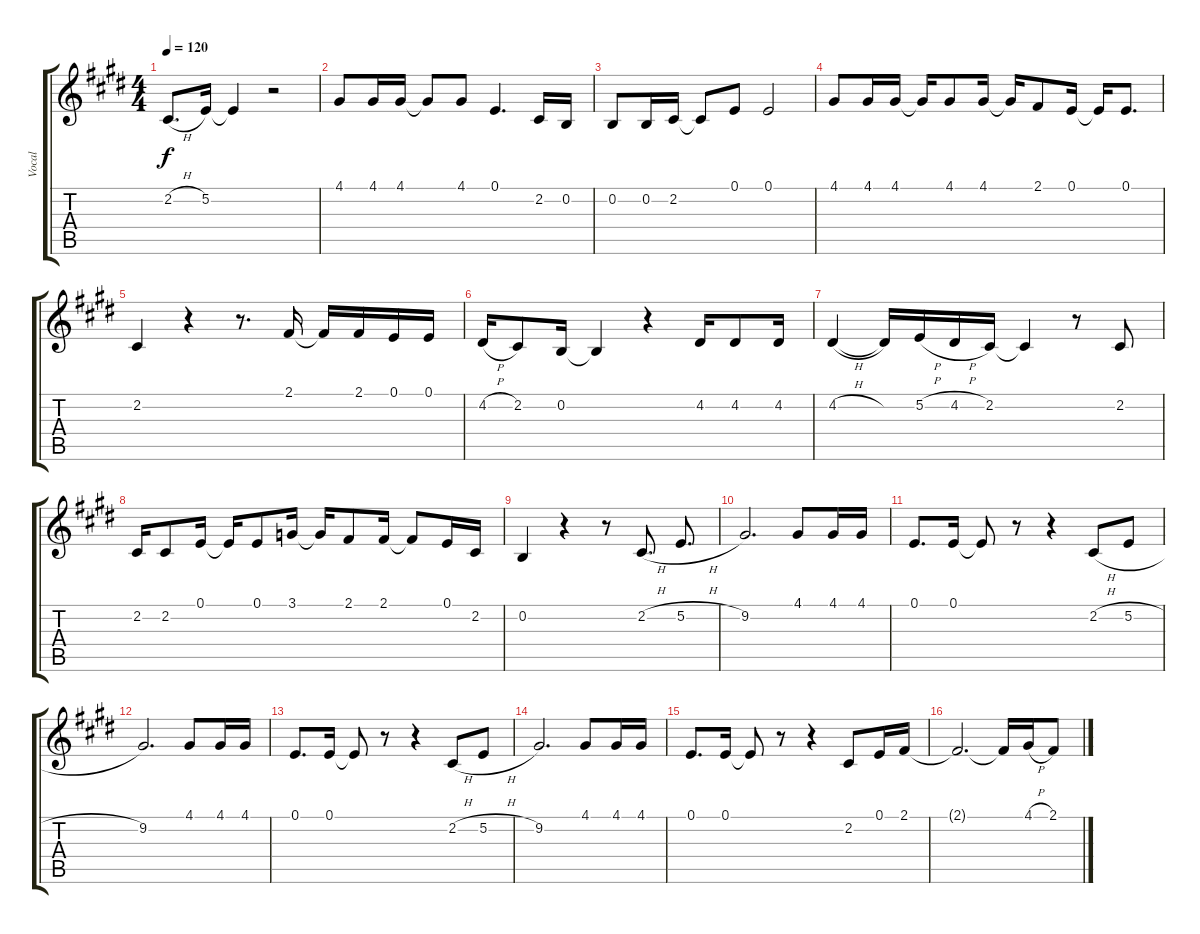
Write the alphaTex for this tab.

\track ("Vocal" "Vocal") {instrument lead2sawtooth}
\staff {score tabs}
\tuning (E4 B3 G3 D3 A2 E2) {hide}
\ts (4 4)
\tempo 120
\clef g2
\ks e
2.2{h}.8{d dy f} 5.2.16 5.2{t}.4 r.2 |
4.1.8 4.1.16 4.1.16 4.1{t}.8 4.1.8 0.1.4{d} 2.2.16 0.2.16 |
0.2.8 0.2.16 2.2.16 2.2{t}.8 0.1.8 0.1.2 |
4.1.8 4.1.16 4.1.16 4.1{t}.16 4.1.8 4.1.16 4.1{t}.16 2.1.8 0.1.16 0.1{t}.16 0.1.8{d} |
2.2.4 r.4 r.8{d} 2.1.16 2.1{t}.16 2.1.16 0.1.16 0.1.16 |
4.2{h}.16 2.2.8 0.2.16 0.2{t}.4 r.4 4.2.16 4.2.8 4.2.16 |
4.2{h}.4 4.2{t}.16 5.2{h}.16 4.2{h}.16 2.2.16 2.2{t}.4 r.8 2.2.8 |
2.2.16 2.2.8 0.1.16 0.1{t}.16 0.1.8 3.1.16 3.1{t}.16 2.1.8 2.1.16 2.1{t}.8 0.1.16 2.2.16 |
0.2.4 r.4 r.8 2.2{h}.8{d} 5.2{h}.8{d} |
9.2.2{d} 4.1.8 4.1.16 4.1.16 |
0.1.8{d} 0.1.16 0.1{t}.8 r.8 r.4 2.2{h}.8 5.2{h}.8 |
9.2.2{d} 4.1.8 4.1.16 4.1.16 |
0.1.8{d} 0.1.16 0.1{t}.8 r.8 r.4 2.2{h}.8 5.2{h}.8 |
9.2.2{d} 4.1.8 4.1.16 4.1.16 |
0.1.8{d} 0.1.16 0.1{t}.8 r.8 r.4 2.2.8 0.1.16 2.1.16 |
2.1{t}.2{d} 2.1{t}.16 4.1{h}.16 2.1.8
